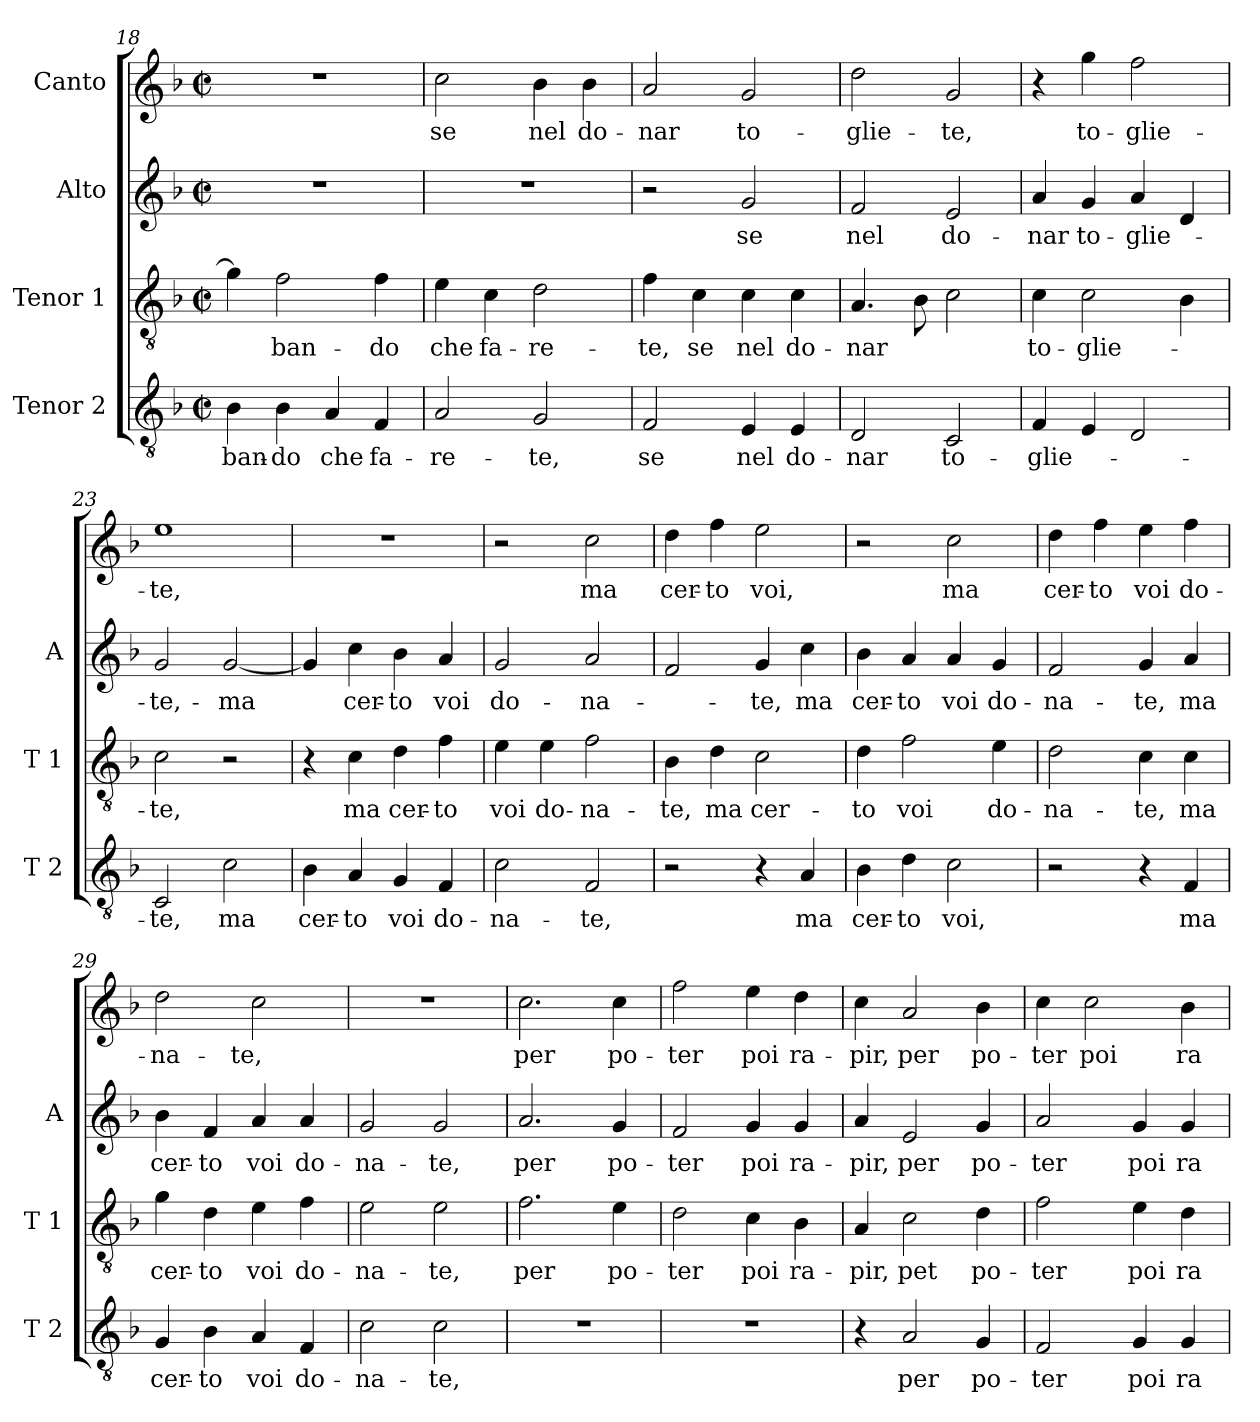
**kern	**text	**kern	**text	**kern	**text	**kern	**text
*part4	*part4	*part3	*part3	*part2	*part2	*part1	*part1
*staff4	*staff4	*staff3	*staff3	*staff2	*staff2	*staff1	*staff1
*I"Tenor 2	*	*I"Tenor 1	*	*I"Alto	*	*I"Canto	*
*I'T 2	*	*I'T 1	*	*I'A	*	*	*
!!LO:PB:g=z
*clefGv2	*	*clefGv2	*	*clefG2	*	*clefG2	*
*k[b-]	*	*k[b-]	*	*k[b-]	*	*k[b-]	*
*F:	*	*F:	*	*F:	*	*F:	*
*M2/2	*	*M2/2	*	*M2/2	*	*M2/2	*
*met(c|)	*	*met(c|)	*	*met(c|)	*	*met(c|)	*
=18	=18	=18	=18	=18	=18	=18	=18
!	!LO:LY:b	!	!	!	!	!	!
4B-\	-ban-	4g\]	.	1r	.	1r	.
!	!LO:LY:b	!	!LO:LY:b	!	!	!	!
4B-\	-do	2f\	-ban-	.	.	.	.
!	!LO:LY:b	!	!	!	!	!	!
4A/	che	.	.	.	.	.	.
!	!LO:LY:b	!	!LO:LY:b	!	!	!	!
4F/	fa-	4f\	-do	.	.	.	.
=19	=19	=19	=19	=19	=19	=19	=19
!	!LO:LY:b	!	!LO:LY:b	!	!	!	!LO:LY:b
2A/	-re-	4e\	che	1r	.	2cc\	se
!	!	!	!LO:LY:b	!	!	!	!
.	.	4c\	fa-	.	.	.	.
!	!LO:LY:b	!	!LO:LY:b	!	!	!	!LO:LY:b
2G/	-te,	2d\	-re-	.	.	4b-\	nel
!	!	!	!	!	!	!	!LO:LY:b
.	.	.	.	.	.	4b-\	do-
=20	=20	=20	=20	=20	=20	=20	=20
!	!LO:LY:b	!	!LO:LY:b	!	!	!	!LO:LY:b
2F/	se	4f\	-te,	2r	.	2a/	-nar
!	!	!	!LO:LY:b	!	!	!	!
.	.	4c\	se	.	.	.	.
!	!LO:LY:b	!	!LO:LY:b	!	!LO:LY:b	!	!LO:LY:b
4E/	nel	4c\	nel	2g/	se	2g/	to-
!	!LO:LY:b	!	!LO:LY:b	!	!	!	!
4E/	do-	4c\	do-	.	.	.	.
=21	=21	=21	=21	=21	=21	=21	=21
!	!LO:LY:b	!	!LO:LY:b	!	!LO:LY:b	!	!LO:LY:b
2D/	-nar	4.A/	-nar	2f/	nel	2dd\	-glie-
.	.	8B-\	.	.	.	.	.
!	!LO:LY:b	!	!	!	!LO:LY:b	!	!LO:LY:b
2C/	to-	2c\	.	2e/	do-	2g/	-te,
=22	=22	=22	=22	=22	=22	=22	=22
!	!LO:LY:b	!	!LO:LY:b	!	!LO:LY:b	!	!
4F/	-glie-	4c\	to-	4a/	-nar	4r	.
!	!	!	!LO:LY:b	!	!LO:LY:b	!	!LO:LY:b
4E/	.	2c\	-glie-	4g/	to-	4gg\	to-
!	!	!	!	!	!LO:LY:b	!	!LO:LY:b
2D/	.	.	.	4a/	-glie-	2ff\	-glie-
.	.	4B-\	.	4d/	.	.	.
=23	=23	=23	=23	=23	=23	=23	=23
!	!LO:LY:b	!	!LO:LY:b	!	!LO:LY:b	!	!LO:LY:b
2C/	-te,	2c\	-te,	2g/	-te,-	1ee	-te,
!	!LO:LY:b	!	!	!	!LO:LY:b	!	!
2c\	ma	2r	.	[2g/	-ma	.	.
!!LO:LB:g=z
=24	=24	=24	=24	=24	=24	=24	=24
!	!LO:LY:b	!	!	!	!	!	!
4B-\	cer-	4r	.	4g/]	.	1r	.
!	!LO:LY:b	!	!LO:LY:b	!	!LO:LY:b	!	!
4A/	-to	4c\	ma	4cc\	cer-	.	.
!	!LO:LY:b	!	!LO:LY:b	!	!LO:LY:b	!	!
4G/	voi	4d\	cer-	4b-\	-to	.	.
!	!LO:LY:b	!	!LO:LY:b	!	!LO:LY:b	!	!
4F/	do-	4f\	-to	4a/	voi	.	.
=25	=25	=25	=25	=25	=25	=25	=25
!	!LO:LY:b	!	!LO:LY:b	!	!LO:LY:b	!	!
2c\	-na-	4e\	voi	2g/	do-	2r	.
!	!	!	!LO:LY:b	!	!	!	!
.	.	4e\	do-	.	.	.	.
!	!LO:LY:b	!	!LO:LY:b	!	!LO:LY:b	!	!LO:LY:b
2F/	-te,	2f\	-na-	2a/	-na-	2cc\	ma
=26	=26	=26	=26	=26	=26	=26	=26
!	!	!	!LO:LY:b	!	!	!	!LO:LY:b
2r	.	4B-\	-te,	2f/	.	4dd\	cer-
!	!	!	!LO:LY:b	!	!	!	!LO:LY:b
.	.	4d\	ma	.	.	4ff\	-to
!	!	!	!LO:LY:b	!	!LO:LY:b	!	!LO:LY:b
4r	.	2c\	cer-	4g/	-te,	2ee\	voi,
!	!LO:LY:b	!	!	!	!LO:LY:b	!	!
4A/	ma	.	.	4cc\	ma	.	.
=27	=27	=27	=27	=27	=27	=27	=27
!	!LO:LY:b	!	!LO:LY:b	!	!LO:LY:b	!	!
4B-\	cer-	4d\	-to	4b-\	cer-	2r	.
!	!LO:LY:b	!	!LO:LY:b	!	!LO:LY:b	!	!
4d\	-to	2f\	voi	4a/	-to	.	.
!	!LO:LY:b	!	!	!	!LO:LY:b	!	!LO:LY:b
2c\	voi,	.	.	4a/	voi	2cc\	ma
!	!	!	!LO:LY:b	!	!LO:LY:b	!	!
.	.	4e\	do-	4g/	do-	.	.
=28	=28	=28	=28	=28	=28	=28	=28
!	!	!	!LO:LY:b	!	!LO:LY:b	!	!LO:LY:b
2r	.	2d\	-na-	2f/	-na-	4dd\	cer-
!	!	!	!	!	!	!	!LO:LY:b
.	.	.	.	.	.	4ff\	-to
!	!	!	!LO:LY:b	!	!LO:LY:b	!	!LO:LY:b
4r	.	4c\	-te,	4g/	-te,	4ee\	voi
!	!LO:LY:b	!	!LO:LY:b	!	!LO:LY:b	!	!LO:LY:b
4F/	ma	4c\	ma	4a/	ma	4ff\	do-
=29	=29	=29	=29	=29	=29	=29	=29
!	!LO:LY:b	!	!LO:LY:b	!	!LO:LY:b	!	!LO:LY:b
4G/	cer-	4g\	cer-	4b-\	cer-	2dd\	-na-
!	!LO:LY:b	!	!LO:LY:b	!	!LO:LY:b	!	!
4B-\	-to	4d\	-to	4f/	-to	.	.
!	!LO:LY:b	!	!LO:LY:b	!	!LO:LY:b	!	!LO:LY:b
4A/	voi	4e\	voi	4a/	voi	2cc\	-te,
!	!LO:LY:b	!	!LO:LY:b	!	!LO:LY:b	!	!
4F/	do-	4f\	do-	4a/	do-	.	.
!!LO:LB:g=z
=30	=30	=30	=30	=30	=30	=30	=30
!	!LO:LY:b	!	!LO:LY:b	!	!LO:LY:b	!	!
2c\	-na-	2e\	-na-	2g/	-na-	1r	.
!	!LO:LY:b	!	!LO:LY:b	!	!LO:LY:b	!	!
2c\	-te,	2e\	-te,	2g/	-te,	.	.
=31	=31	=31	=31	=31	=31	=31	=31
!	!	!	!LO:LY:b	!	!LO:LY:b	!	!LO:LY:b
1r	.	2.f\	per	2.a/	per	2.cc\	per
!	!	!	!LO:LY:b	!	!LO:LY:b	!	!LO:LY:b
.	.	4e\	po-	4g/	po-	4cc\	po-
=32	=32	=32	=32	=32	=32	=32	=32
!	!	!	!LO:LY:b	!	!LO:LY:b	!	!LO:LY:b
1r	.	2d\	-ter	2f/	-ter	2ff\	-ter
!	!	!	!LO:LY:b	!	!LO:LY:b	!	!LO:LY:b
.	.	4c\	poi	4g/	poi	4ee\	poi
!	!	!	!LO:LY:b	!	!LO:LY:b	!	!LO:LY:b
.	.	4B-\	ra-	4g/	ra-	4dd\	ra-
=33	=33	=33	=33	=33	=33	=33	=33
!	!	!	!LO:LY:b	!	!LO:LY:b	!	!LO:LY:b
4r	.	4A/	-pir,	4a/	-pir,	4cc\	-pir,
!	!LO:LY:b	!	!LO:LY:b	!	!LO:LY:b	!	!LO:LY:b
2A/	per	2c\	pet	2e/	per	2a/	per
!	!LO:LY:b	!	!LO:LY:b	!	!LO:LY:b	!	!LO:LY:b
4G/	po-	4d\	po-	4g/	po-	4b-\	po-
=34	=34	=34	=34	=34	=34	=34	=34
!	!LO:LY:b	!	!LO:LY:b	!	!LO:LY:b	!	!LO:LY:b
2F/	-ter	2f\	-ter	2a/	-ter	4cc\	-ter
!	!	!	!	!	!	!	!LO:LY:b
.	.	.	.	.	.	2cc\	poi
!	!LO:LY:b	!	!LO:LY:b	!	!LO:LY:b	!	!
4G/	poi	4e\	poi	4g/	poi	.	.
!	!LO:LY:b	!	!LO:LY:b	!	!LO:LY:b	!	!LO:LY:b
4G/	ra-	4d\	ra-	4g/	ra-	4b-\	ra-
=	=	=	=	=	=	=	=
*-	*-	*-	*-	*-	*-	*-	*-
